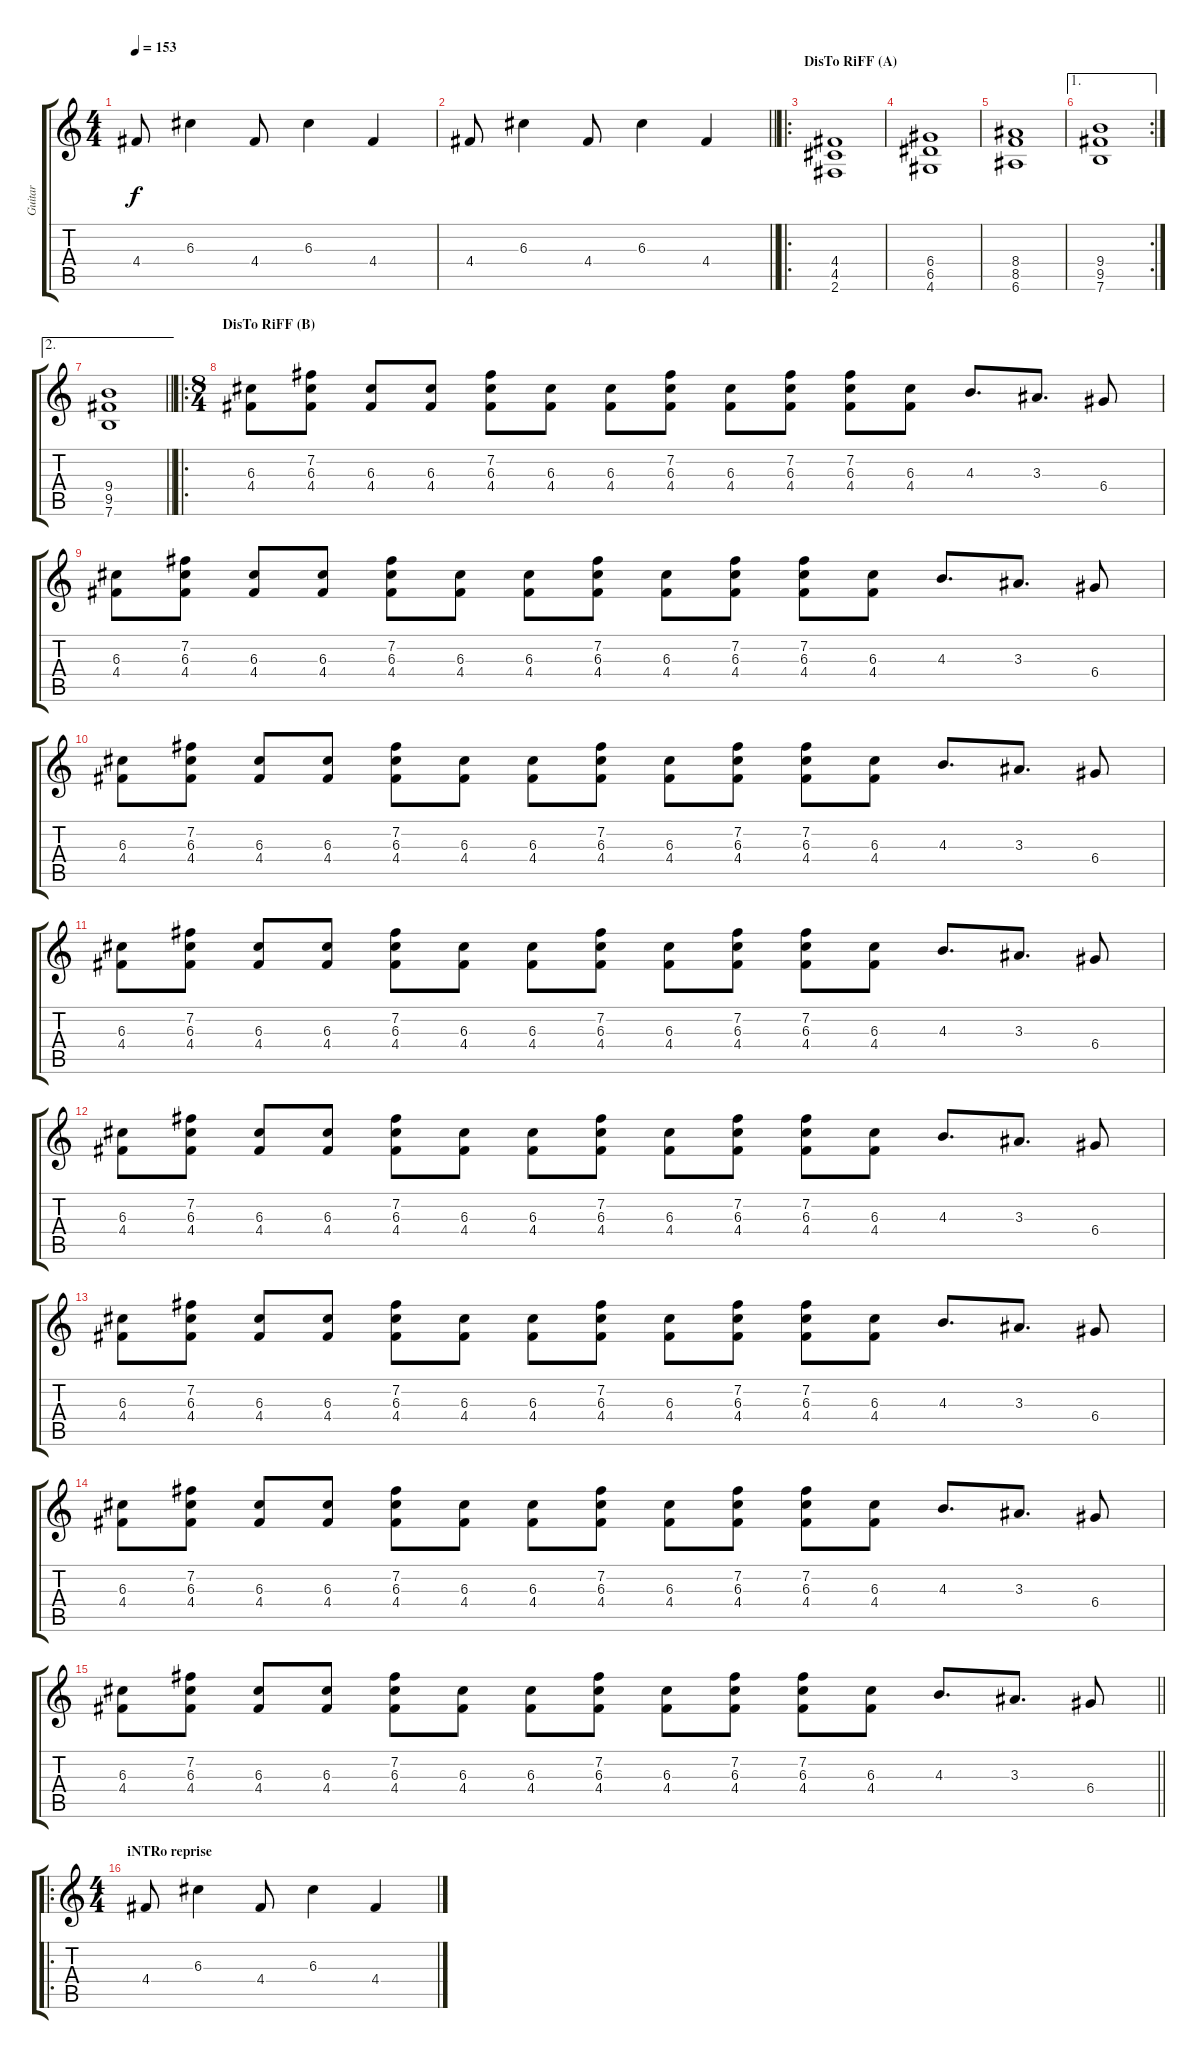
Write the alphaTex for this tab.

\track ("Guitar" "Guitar") {instrument distortionguitar}
\staff {score tabs}
\tuning (E4 B3 G3 D3 A2 E2) {hide}
\ts (4 4)
\tempo 153
\clef g2
\ks c
4.4.8{dy f} 6.3.4 4.4.8 6.3.4 4.4.4 |
\barLineRight lightlight
4.4.8 6.3.4 4.4.8 6.3.4 4.4.4 |
\ro
\section ("" "DisTo RiFF (A)")
(4.4 4.5 2.6).1 |
(6.4 6.5 4.6).1 |
(8.4 8.5 6.6).1 |
\ae 1
\rc 2
(9.4 9.5 7.6).1 |
\ae 2
\barLineRight lightlight
(9.4 9.5 7.6).1 |
\ro
\ts (8 4)
\section ("" "DisTo RiFF (B)")
(6.3 4.4).8 (7.2 6.3 4.4).8 (6.3 4.4).8 (6.3 4.4).8 (7.2 6.3 4.4).8 (6.3 4.4).8 (6.3 4.4).8 (7.2 6.3 4.4).8 (6.3 4.4).8 (7.2 6.3 4.4).8 (7.2 6.3 4.4).8 (6.3 4.4).8 4.3.8{d} 3.3.8{d} 6.4.8 |
(6.3 4.4).8 (7.2 6.3 4.4).8 (6.3 4.4).8 (6.3 4.4).8 (7.2 6.3 4.4).8 (6.3 4.4).8 (6.3 4.4).8 (7.2 6.3 4.4).8 (6.3 4.4).8 (7.2 6.3 4.4).8 (7.2 6.3 4.4).8 (6.3 4.4).8 4.3.8{d} 3.3.8{d} 6.4.8 |
(6.3 4.4).8 (7.2 6.3 4.4).8 (6.3 4.4).8 (6.3 4.4).8 (7.2 6.3 4.4).8 (6.3 4.4).8 (6.3 4.4).8 (7.2 6.3 4.4).8 (6.3 4.4).8 (7.2 6.3 4.4).8 (7.2 6.3 4.4).8 (6.3 4.4).8 4.3.8{d} 3.3.8{d} 6.4.8 |
(6.3 4.4).8 (7.2 6.3 4.4).8 (6.3 4.4).8 (6.3 4.4).8 (7.2 6.3 4.4).8 (6.3 4.4).8 (6.3 4.4).8 (7.2 6.3 4.4).8 (6.3 4.4).8 (7.2 6.3 4.4).8 (7.2 6.3 4.4).8 (6.3 4.4).8 4.3.8{d} 3.3.8{d} 6.4.8 |
(6.3 4.4).8 (7.2 6.3 4.4).8 (6.3 4.4).8 (6.3 4.4).8 (7.2 6.3 4.4).8 (6.3 4.4).8 (6.3 4.4).8 (7.2 6.3 4.4).8 (6.3 4.4).8 (7.2 6.3 4.4).8 (7.2 6.3 4.4).8 (6.3 4.4).8 4.3.8{d} 3.3.8{d} 6.4.8 |
(6.3 4.4).8 (7.2 6.3 4.4).8 (6.3 4.4).8 (6.3 4.4).8 (7.2 6.3 4.4).8 (6.3 4.4).8 (6.3 4.4).8 (7.2 6.3 4.4).8 (6.3 4.4).8 (7.2 6.3 4.4).8 (7.2 6.3 4.4).8 (6.3 4.4).8 4.3.8{d} 3.3.8{d} 6.4.8 |
(6.3 4.4).8 (7.2 6.3 4.4).8 (6.3 4.4).8 (6.3 4.4).8 (7.2 6.3 4.4).8 (6.3 4.4).8 (6.3 4.4).8 (7.2 6.3 4.4).8 (6.3 4.4).8 (7.2 6.3 4.4).8 (7.2 6.3 4.4).8 (6.3 4.4).8 4.3.8{d} 3.3.8{d} 6.4.8 |
\barLineRight lightlight
(6.3 4.4).8 (7.2 6.3 4.4).8 (6.3 4.4).8 (6.3 4.4).8 (7.2 6.3 4.4).8 (6.3 4.4).8 (6.3 4.4).8 (7.2 6.3 4.4).8 (6.3 4.4).8 (7.2 6.3 4.4).8 (7.2 6.3 4.4).8 (6.3 4.4).8 4.3.8{d} 3.3.8{d} 6.4.8 |
\ro
\ts (4 4)
\section ("" "iNTRo reprise")
4.4.8 6.3.4 4.4.8 6.3.4 4.4.4
